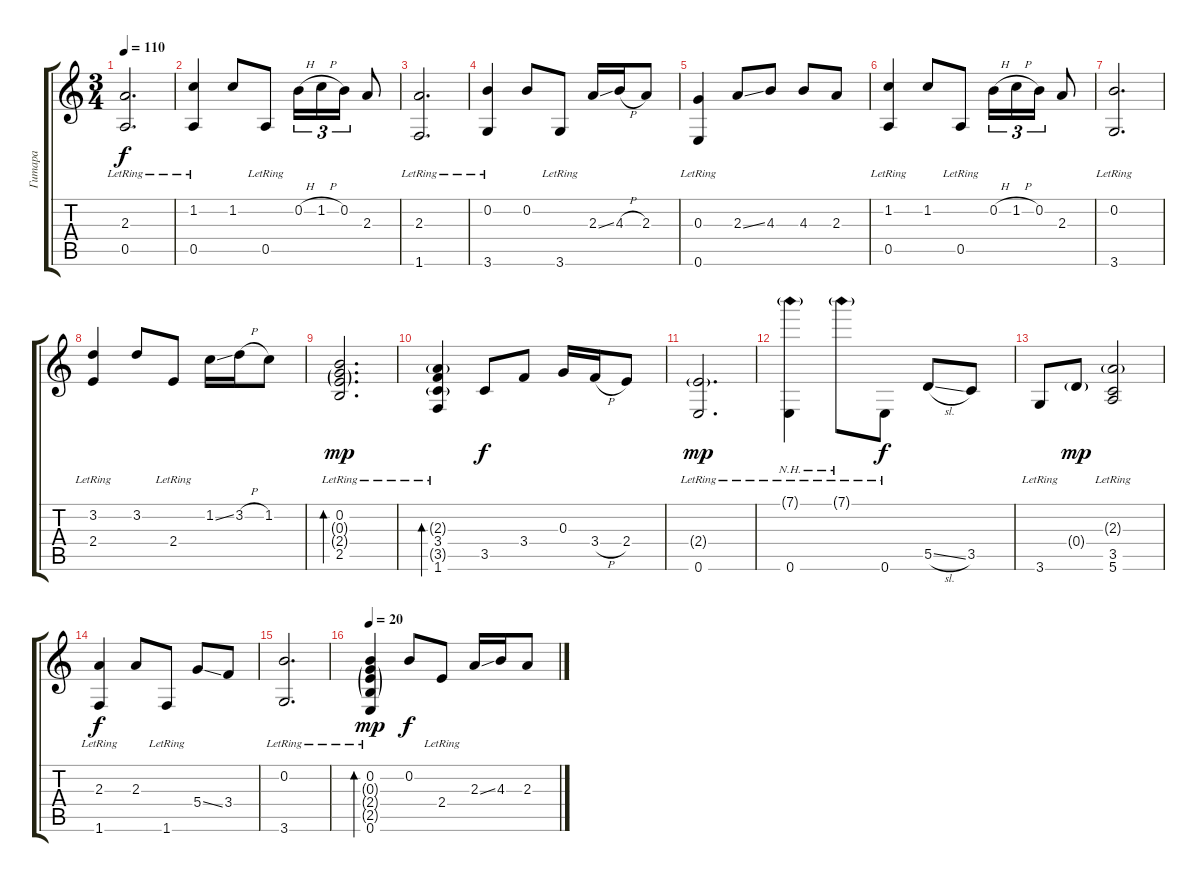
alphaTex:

\track ("Гитара" "Гитара") {instrument acousticguitarsteel}
\staff {score tabs}
\tuning (E4 B3 G3 D3 A2 E2) {hide}
\ts (3 4)
\tempo 110
\clef g2
\ks c
(2.3{lr} 0.5{lr}).2{d dy f} |
(1.2 0.5{lr}).4 1.2.8 0.5{lr}.8 0.2{h}.16{tu (3 2)} 1.2{h}.16{tu (3 2)} 0.2.16{tu (3 2)} 2.3.8 |
(2.3{lr} 1.6{lr}).2{d} |
(0.2 3.6{lr}).4 0.2.8 3.6{lr}.8 2.3{ss}.16 4.3{h}.16 2.3.8 |
(0.3 0.6{lr}).4 2.3{ss}.8 4.3.8 4.3.8 2.3.8 |
(1.2 0.5{lr}).4 1.2.8 0.5{lr}.8 0.2{h}.16{tu (3 2)} 1.2{h}.16{tu (3 2)} 0.2.16{tu (3 2)} 2.3.8 |
(0.2{lr} 3.6{lr}).2{d} |
(3.2 2.4{lr}).4 3.2.8 2.4{lr}.8 1.2{ss}.16 3.2{h}.16 1.2.8 |
(0.2{lr} 0.3{g lr} 2.4{g lr} 2.5{lr}).2{d bd 30 dy mp} |
(2.3{g lr} 3.4{lr} 3.5{g lr} 1.6{lr}).4{bd 30} 3.5.8{dy f} 3.4.8 0.3.16 3.4{h}.16 2.4.8 |
(2.4{g lr} 0.6{lr}).2{d dy mp} |
(7.1{nh g} 0.6{lr}).4 7.1{nh g lr}.8 0.6{lr}.8{dy f} 5.5{sl}.8 3.5.8 |
3.6{lr}.8 0.4{g}.8{dy mp} (2.3{g lr} 3.5{lr} 5.6{lr}).2 |
(2.3 1.6{lr}).4{dy f} 2.3.8 1.6{lr}.8 5.4{ss}.8 3.4.8 |
(0.2{lr} 3.6{lr}).2{d} |
\tempo 20
(0.2{lr} 0.3{g lr} 2.4{g lr} 2.5{g lr} 0.6{lr}).4{bd 30 dy mp} 0.2.8{dy f} 2.4{lr}.8 2.3{ss}.16 4.3.16 2.3.8
